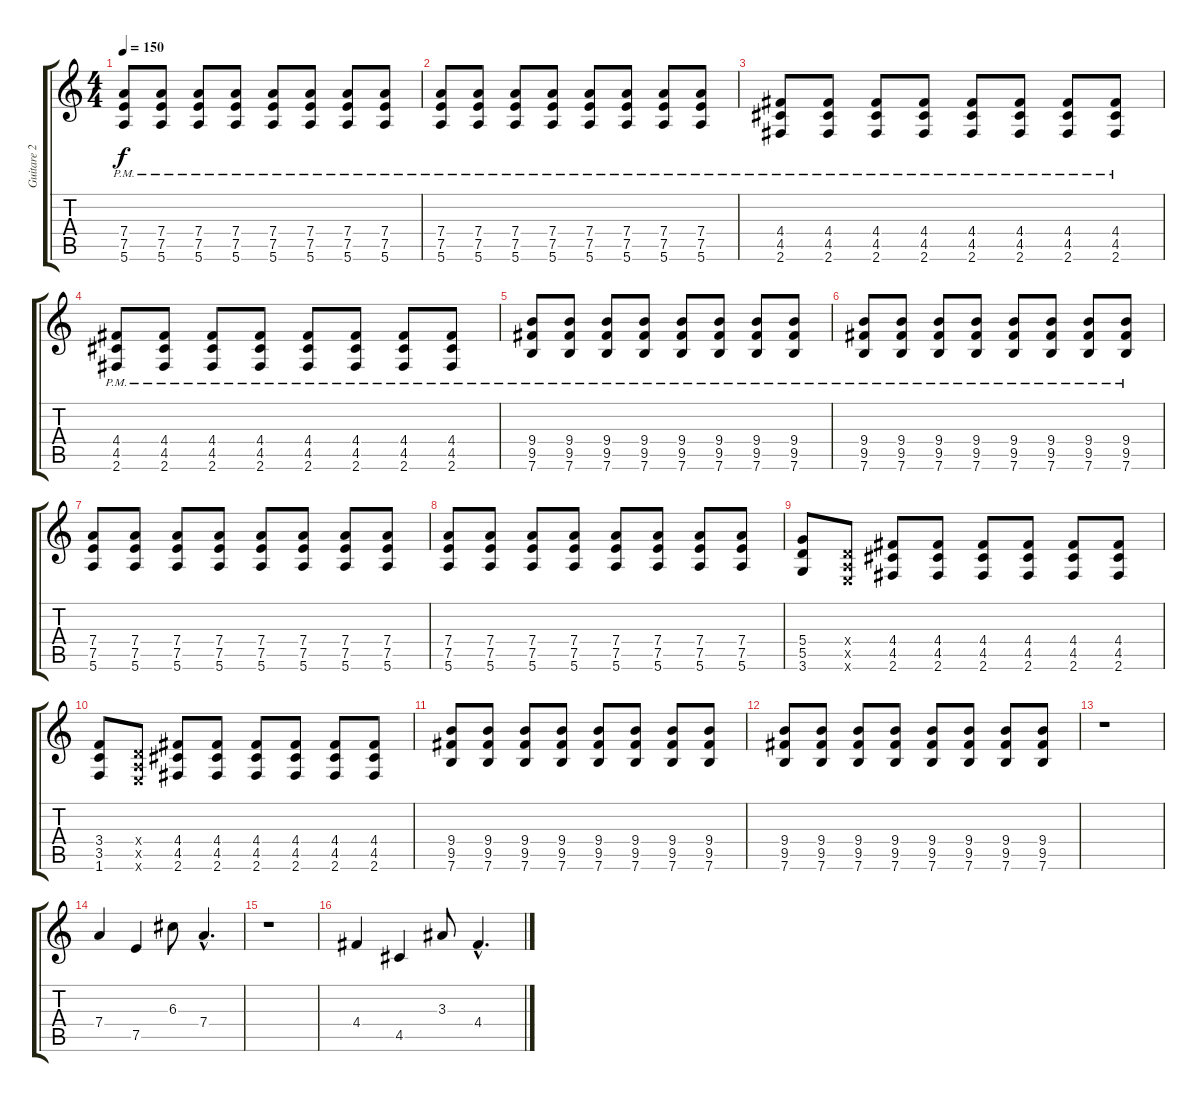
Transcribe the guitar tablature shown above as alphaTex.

\track ("Guitare 2" "Guitare 2") {instrument distortionguitar}
\staff {score tabs}
\tuning (E4 B3 G3 D3 A2 E2) {hide}
\ts (4 4)
\tempo 150
\clef g2
\ks c
(7.4{pm} 7.5{pm} 5.6{pm}).8{dy f} (7.4{pm} 7.5{pm} 5.6{pm}).8 (7.4{pm} 7.5{pm} 5.6{pm}).8 (7.4{pm} 7.5{pm} 5.6{pm}).8 (7.4{pm} 7.5{pm} 5.6{pm}).8 (7.4{pm} 7.5{pm} 5.6{pm}).8 (7.4{pm} 7.5{pm} 5.6{pm}).8 (7.4{pm} 7.5{pm} 5.6{pm}).8 |
(7.4{pm} 7.5{pm} 5.6{pm}).8 (7.4{pm} 7.5{pm} 5.6{pm}).8 (7.4{pm} 7.5{pm} 5.6{pm}).8 (7.4{pm} 7.5{pm} 5.6{pm}).8 (7.4{pm} 7.5{pm} 5.6{pm}).8 (7.4{pm} 7.5{pm} 5.6{pm}).8 (7.4{pm} 7.5{pm} 5.6{pm}).8 (7.4{pm} 7.5{pm} 5.6{pm}).8 |
(4.4{pm} 4.5{pm} 2.6{pm}).8 (4.4{pm} 4.5{pm} 2.6{pm}).8 (4.4{pm} 4.5{pm} 2.6{pm}).8 (4.4{pm} 4.5{pm} 2.6{pm}).8 (4.4{pm} 4.5{pm} 2.6{pm}).8 (4.4{pm} 4.5{pm} 2.6{pm}).8 (4.4{pm} 4.5{pm} 2.6{pm}).8 (4.4{pm} 4.5{pm} 2.6{pm}).8 |
(4.4{pm} 4.5{pm} 2.6{pm}).8 (4.4{pm} 4.5{pm} 2.6{pm}).8 (4.4{pm} 4.5{pm} 2.6{pm}).8 (4.4{pm} 4.5{pm} 2.6{pm}).8 (4.4{pm} 4.5{pm} 2.6{pm}).8 (4.4{pm} 4.5{pm} 2.6{pm}).8 (4.4{pm} 4.5{pm} 2.6{pm}).8 (4.4{pm} 4.5{pm} 2.6{pm}).8 |
(9.4{pm} 9.5{pm} 7.6{pm}).8 (9.4{pm} 9.5{pm} 7.6{pm}).8 (9.4{pm} 9.5{pm} 7.6{pm}).8 (9.4{pm} 9.5{pm} 7.6{pm}).8 (9.4{pm} 9.5{pm} 7.6{pm}).8 (9.4{pm} 9.5{pm} 7.6{pm}).8 (9.4{pm} 9.5{pm} 7.6{pm}).8 (9.4{pm} 9.5{pm} 7.6{pm}).8 |
(9.4{pm} 9.5{pm} 7.6{pm}).8 (9.4{pm} 9.5{pm} 7.6{pm}).8 (9.4{pm} 9.5{pm} 7.6{pm}).8 (9.4{pm} 9.5{pm} 7.6{pm}).8 (9.4{pm} 9.5{pm} 7.6{pm}).8 (9.4{pm} 9.5{pm} 7.6{pm}).8 (9.4{pm} 9.5{pm} 7.6{pm}).8 (9.4{pm} 9.5{pm} 7.6{pm}).8 |
(7.4 7.5 5.6).8 (7.4 7.5 5.6).8 (7.4 7.5 5.6).8 (7.4 7.5 5.6).8 (7.4 7.5 5.6).8 (7.4 7.5 5.6).8 (7.4 7.5 5.6).8 (7.4 7.5 5.6).8 |
(7.4 7.5 5.6).8 (7.4 7.5 5.6).8 (7.4 7.5 5.6).8 (7.4 7.5 5.6).8 (7.4 7.5 5.6).8 (7.4 7.5 5.6).8 (7.4 7.5 5.6).8 (7.4 7.5 5.6).8 |
(5.4 5.5 3.6).8 (0.4{x} 0.5{x} 0.6{x}).8 (4.4 4.5 2.6).8 (4.4 4.5 2.6).8 (4.4 4.5 2.6).8 (4.4 4.5 2.6).8 (4.4 4.5 2.6).8 (4.4 4.5 2.6).8 |
(3.4 3.5 1.6).8 (0.4{x} 0.5{x} 0.6{x}).8 (4.4 4.5 2.6).8 (4.4 4.5 2.6).8 (4.4 4.5 2.6).8 (4.4 4.5 2.6).8 (4.4 4.5 2.6).8 (4.4 4.5 2.6).8 |
(9.4 9.5 7.6).8 (9.4 9.5 7.6).8 (9.4 9.5 7.6).8 (9.4 9.5 7.6).8 (9.4 9.5 7.6).8 (9.4 9.5 7.6).8 (9.4 9.5 7.6).8 (9.4 9.5 7.6).8 |
(9.4 9.5 7.6).8 (9.4 9.5 7.6).8 (9.4 9.5 7.6).8 (9.4 9.5 7.6).8 (9.4 9.5 7.6).8 (9.4 9.5 7.6).8 (9.4 9.5 7.6).8 (9.4 9.5 7.6).8 |
r.1 |
7.4.4 7.5.4 6.3.8 7.4{hac}.4{d} |
r.1 |
4.4.4 4.5.4 3.3.8 4.4{hac}.4{d}
